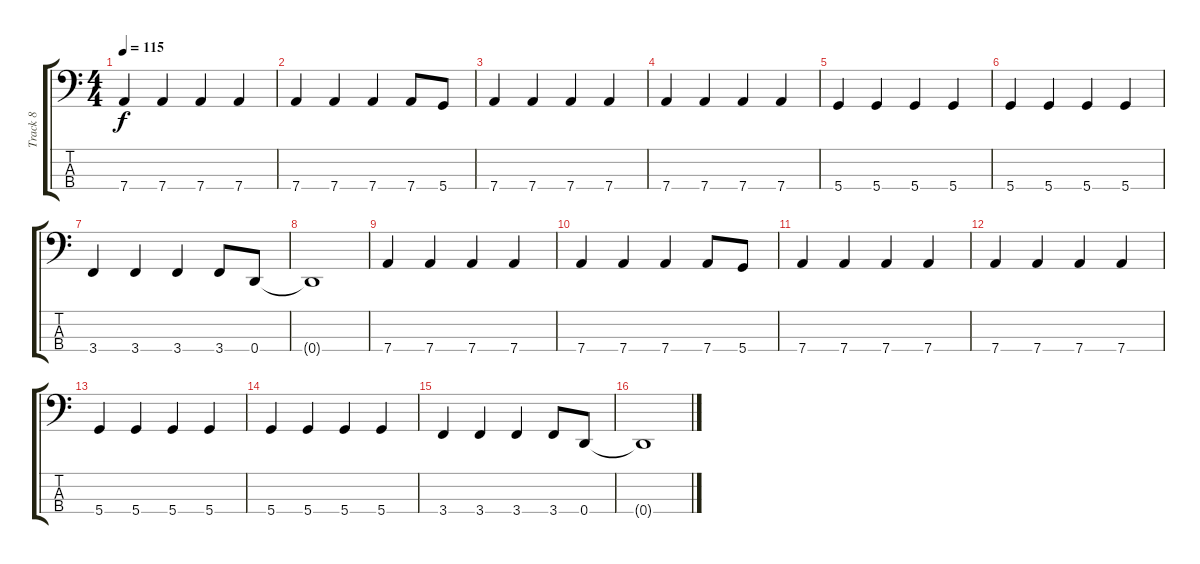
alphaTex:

\track ("Track 8" "Track 8") {instrument electricbasspick}
\staff {score tabs}
\tuning (G2 D2 A1 D1) {hide}
\ts (4 4)
\tempo 115
\clef f4
\ks c
7.4.4{dy f} 7.4.4 7.4.4 7.4.4 |
7.4.4 7.4.4 7.4.4 7.4.8 5.4.8 |
7.4.4 7.4.4 7.4.4 7.4.4 |
7.4.4 7.4.4 7.4.4 7.4.4 |
5.4.4 5.4.4 5.4.4 5.4.4 |
5.4.4 5.4.4 5.4.4 5.4.4 |
3.4.4 3.4.4 3.4.4 3.4.8 0.4.8 |
0.4{t}.1 |
7.4.4 7.4.4 7.4.4 7.4.4 |
7.4.4 7.4.4 7.4.4 7.4.8 5.4.8 |
7.4.4 7.4.4 7.4.4 7.4.4 |
7.4.4 7.4.4 7.4.4 7.4.4 |
5.4.4 5.4.4 5.4.4 5.4.4 |
5.4.4 5.4.4 5.4.4 5.4.4 |
3.4.4 3.4.4 3.4.4 3.4.8 0.4.8 |
0.4{t}.1
